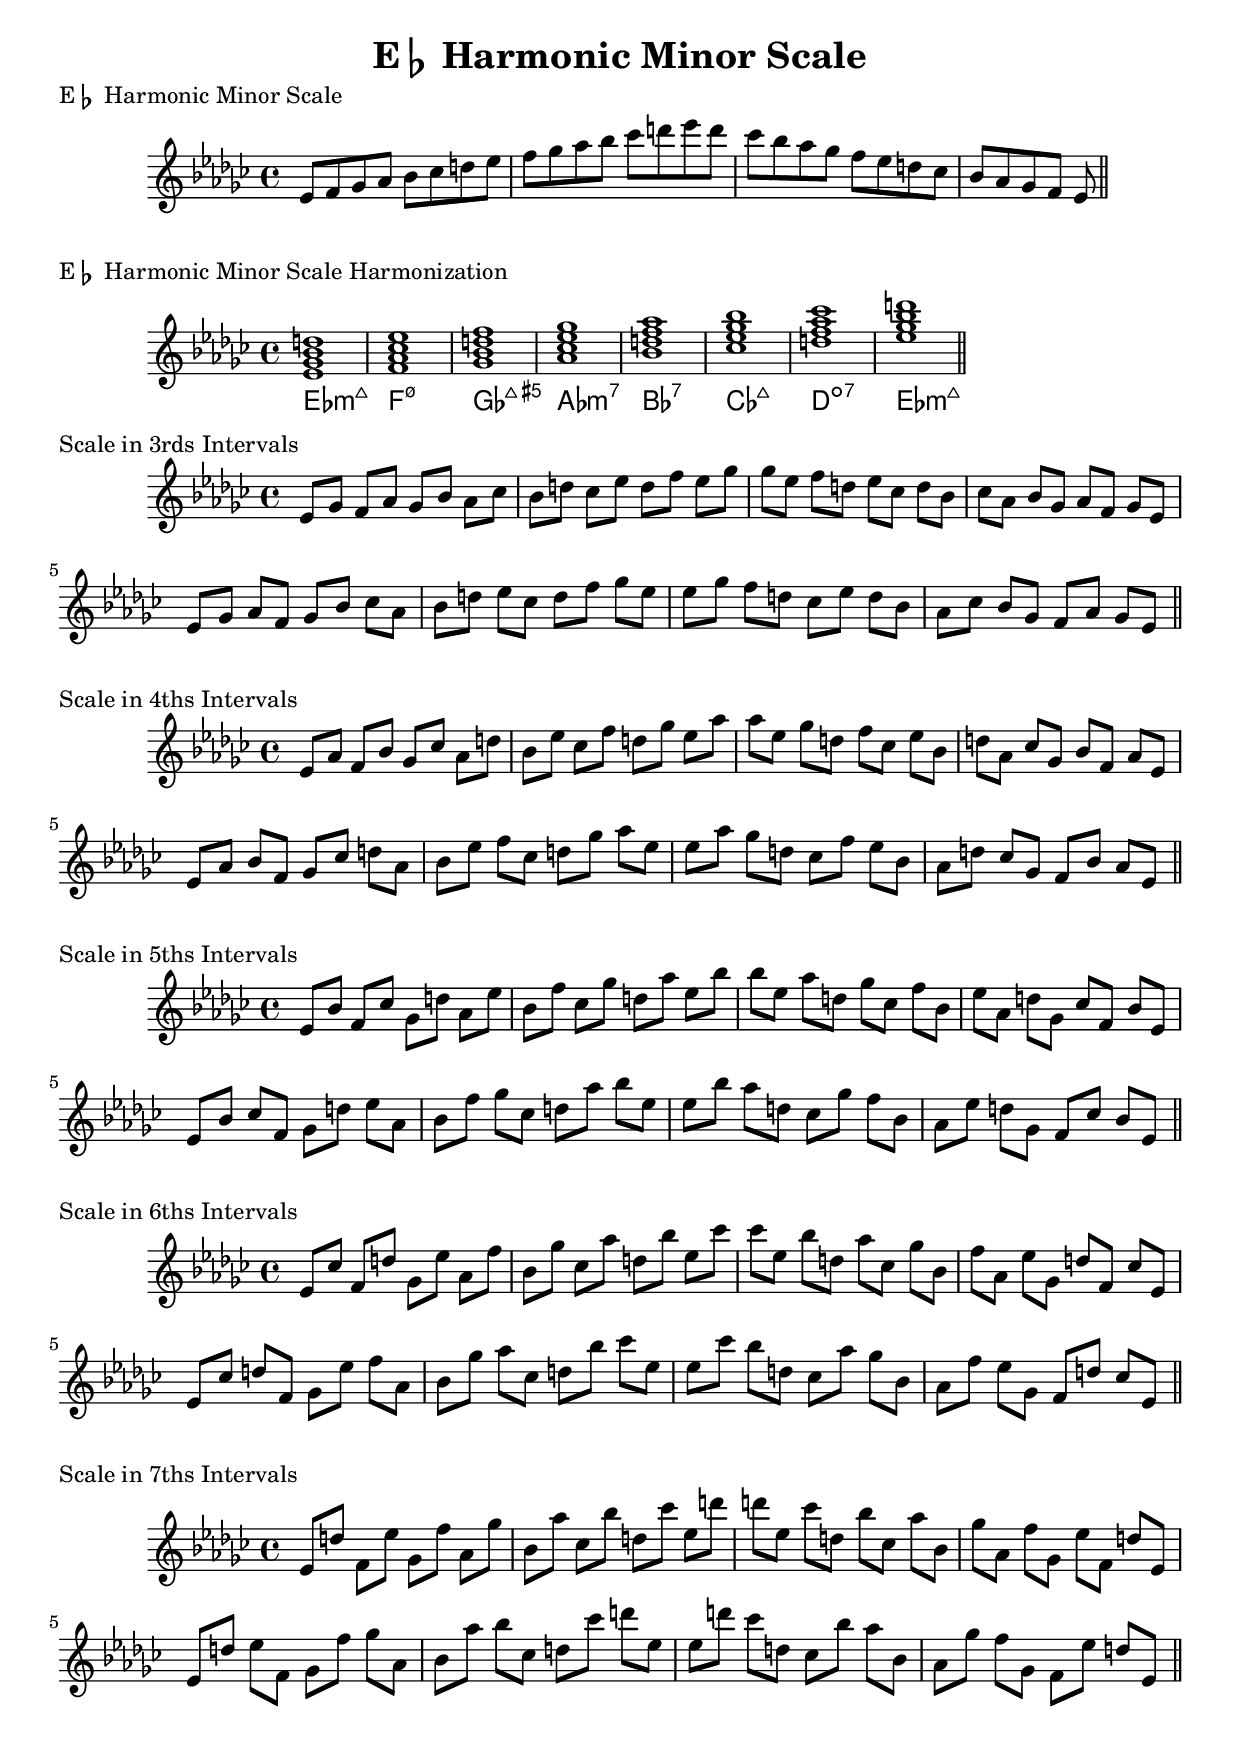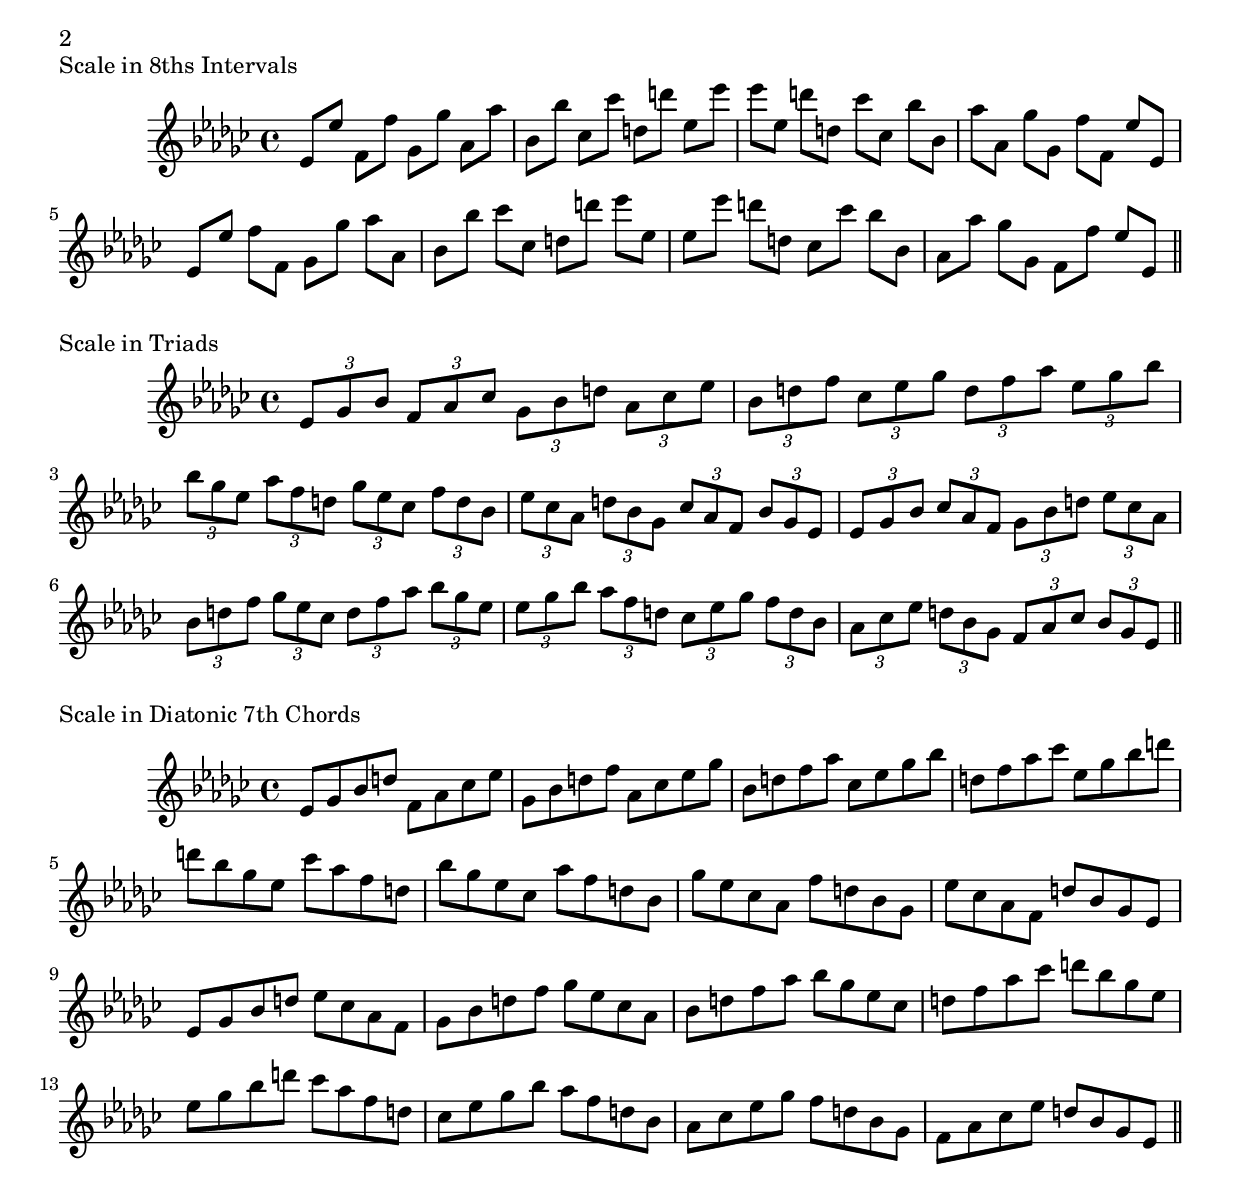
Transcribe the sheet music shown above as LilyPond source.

\version "2.18.2"

\include "scales.ly"

\header{
  title = \markup { "E" \flat " Harmonic Minor Scale" }
}

\score {
  \transpose c ees
  \new Staff \relative c' {
    \key c \minor
    \CMinorHarmonicScale
    \bar "||"
  }
  \header{
    piece = \markup { "E" \flat " Harmonic Minor Scale" }
  }
}

\score {
  \transpose c ees
  \new Staff \relative c' {
    \key c \minor
    \CMinorHarmonicHarmonization
    \bar "||"
  }
  \header{
    piece = \markup { "E" \flat " Harmonic Minor Scale Harmonization" }
  }
}


\score {
  \transpose c ees
  \new Staff \relative c' {
    \key c \minor
    \set Timing.beamExceptions = #'()
    \set Timing.baseMoment = #'(ly:make-moment 1/4)
    \set Timing.beatStructure = #'(1 1 1 1)
    \CMinorHarmonicScaleThirds
    \bar "||"
  }
  \header{
    piece = \markup { "Scale in 3rds Intervals" }
  }
}

\score {
  \transpose c ees
  \new Staff \relative c' {
    \key c \minor
    \set Timing.beamExceptions = #'()
    \set Timing.baseMoment = #'(ly:make-moment 1/4)
    \set Timing.beatStructure = #'(1 1 1 1)
    \CMinorHarmonicScaleFourths
    \bar "||"
  }
  \header{
    piece = \markup { "Scale in 4ths Intervals" }
  }
}

\score {
  \transpose c ees
  \new Staff \relative c' {
    \key c \minor
    \set Timing.beamExceptions = #'()
    \set Timing.baseMoment = #'(ly:make-moment 1/4)
    \set Timing.beatStructure = #'(1 1 1 1)
    \CMinorHarmonicScaleFifths
    \bar "||"
  }
  \header{
    piece = \markup { "Scale in 5ths Intervals" }
  }
}

\score {
  \transpose c ees
  \new Staff \relative c' {
    \key c \minor
    \set Timing.beamExceptions = #'()
    \set Timing.baseMoment = #'(ly:make-moment 1/4)
    \set Timing.beatStructure = #'(1 1 1 1)
    \CMinorHarmonicScaleSixths
    \bar "||"
  }
  \header{
    piece = \markup { "Scale in 6ths Intervals" }
  }
}

\score {
  \transpose c ees
  \new Staff \relative c' {
    \key c \minor
    \set Timing.beamExceptions = #'()
    \set Timing.baseMoment = #'(ly:make-moment 1/4)
    \set Timing.beatStructure = #'(1 1 1 1)
    \CMinorHarmonicScaleSevenths
    \bar "||"
  }
  \header{
    piece = \markup { "Scale in 7ths Intervals" }
  }
}

\score {
  \transpose c ees
  \new Staff \relative c' {
    \key c \minor
    \set Timing.beamExceptions = #'()
    \set Timing.baseMoment = #'(ly:make-moment 1/4)
    \set Timing.beatStructure = #'(1 1 1 1)
    \CMinorHarmonicScaleEights
    \bar "||"
  }
  \header{
    piece = \markup { "Scale in 8ths Intervals" }
  }
}

\score {
  \transpose c ees
  \new Staff \relative c' {
    \key c \minor
    \CMinorHarmonicScaleTriads
    \bar "||"
  }
  \header{
    piece = \markup { "Scale in Triads" }
  }
}

\score {
  \transpose c ees
  \new Staff \relative c' {
    \key c \minor
    \CMinorHarmonicScaleChords
    \bar "||"
  }
  \header{
    piece = \markup { "Scale in Diatonic 7th Chords" }
  }
}